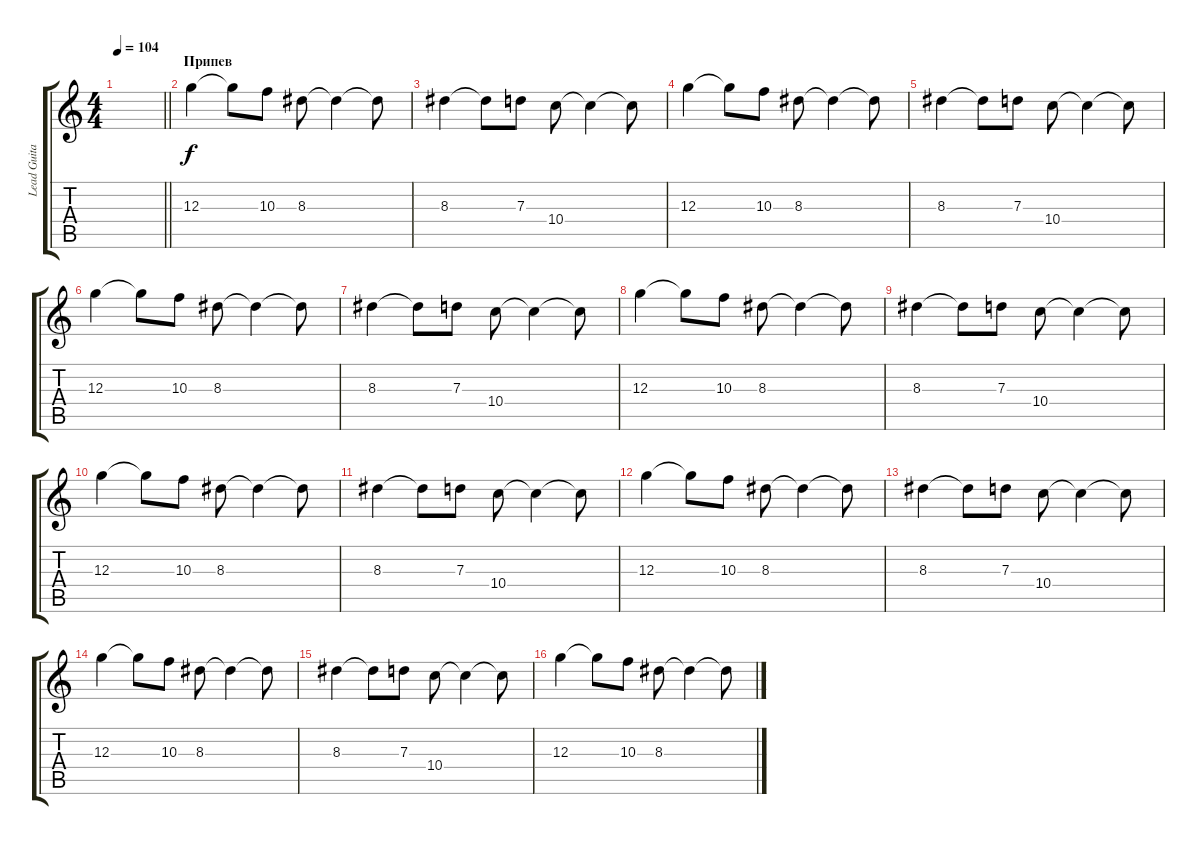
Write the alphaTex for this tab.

\track ("Lead Guitar" "Lead Guita") {instrument overdrivenguitar}
\staff {score tabs}
\tuning (E4 B3 G3 D3 A2 E2) {hide}
\ts (4 4)
\tempo 104
\clef g2
\barLineRight lightlight
\ks c
|
\section ("" "Припев")
12.3.4{instrument acousticguitarsteel} 12.3{t}.8 10.3.8 8.3.8 8.3{t}.4 8.3{t}.8 |
8.3.4 8.3{t}.8 7.3.8 10.4.8 10.4{t}.4 10.4{t}.8 |
12.3.4 12.3{t}.8 10.3.8 8.3.8 8.3{t}.4 8.3{t}.8 |
8.3.4 8.3{t}.8 7.3.8 10.4.8 10.4{t}.4 10.4{t}.8 |
12.3.4 12.3{t}.8 10.3.8 8.3.8 8.3{t}.4 8.3{t}.8 |
8.3.4 8.3{t}.8 7.3.8 10.4.8 10.4{t}.4 10.4{t}.8 |
12.3.4 12.3{t}.8 10.3.8 8.3.8 8.3{t}.4 8.3{t}.8 |
8.3.4 8.3{t}.8 7.3.8 10.4.8 10.4{t}.4 10.4{t}.8 |
12.3.4 12.3{t}.8 10.3.8 8.3.8 8.3{t}.4 8.3{t}.8 |
8.3.4 8.3{t}.8 7.3.8 10.4.8 10.4{t}.4 10.4{t}.8 |
12.3.4 12.3{t}.8 10.3.8 8.3.8 8.3{t}.4 8.3{t}.8 |
8.3.4 8.3{t}.8 7.3.8 10.4.8 10.4{t}.4 10.4{t}.8 |
12.3.4 12.3{t}.8 10.3.8 8.3.8 8.3{t}.4 8.3{t}.8 |
8.3.4 8.3{t}.8 7.3.8 10.4.8 10.4{t}.4 10.4{t}.8 |
12.3.4 12.3{t}.8 10.3.8 8.3.8 8.3{t}.4 8.3{t}.8
